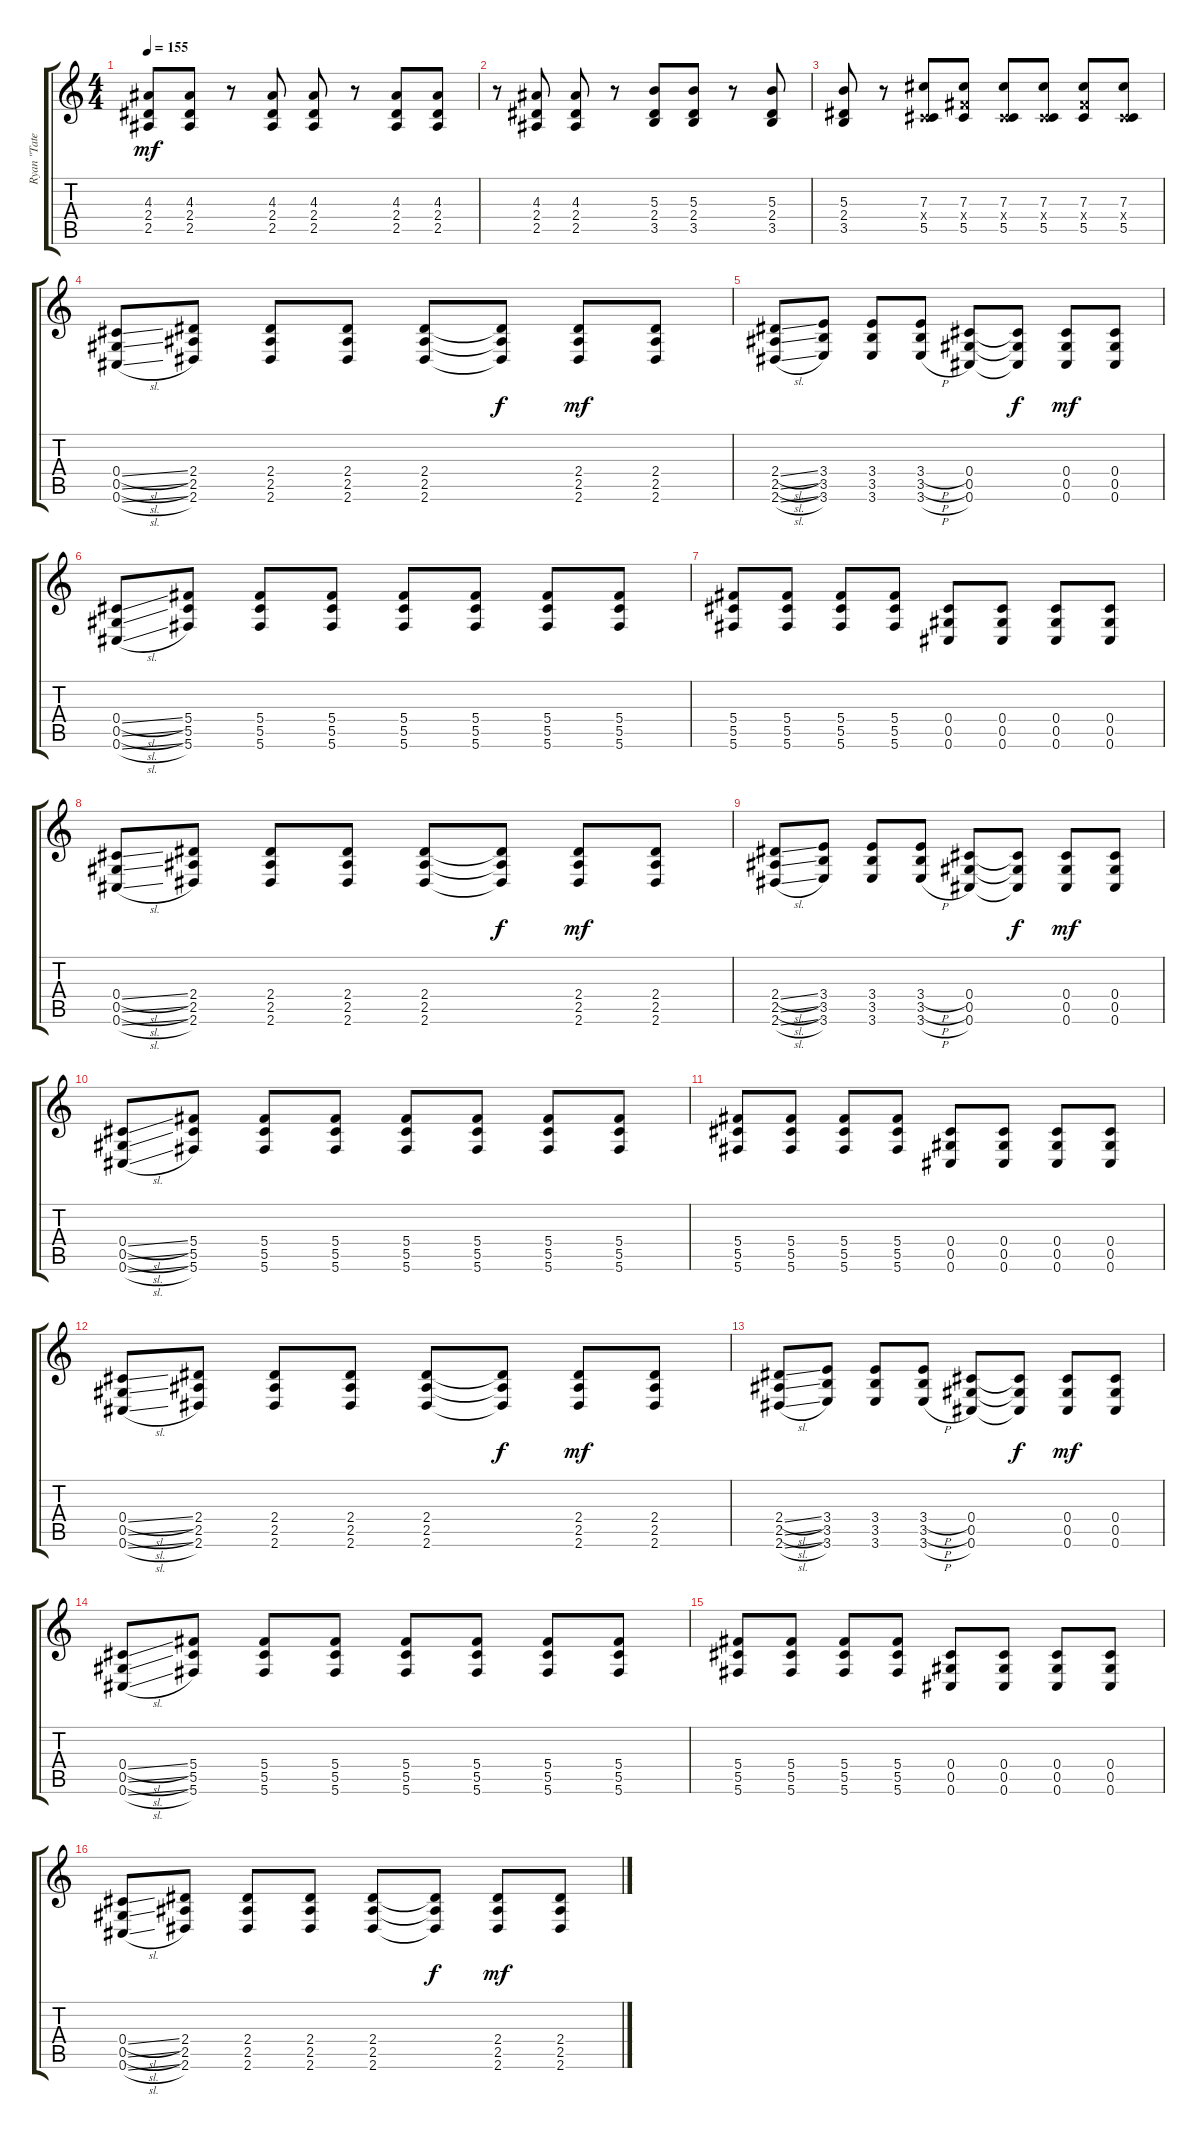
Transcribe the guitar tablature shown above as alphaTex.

\track ("Ryan \"Tater\" Johnson Rhythm" "Ryan \"Tate") {instrument distortionguitar}
\staff {score tabs}
\tuning (Eb4 Bb3 Gb3 Db3 Ab2 Db2) {hide}
\ts (4 4)
\tempo 155
\clef g2
\ks c
(4.3 2.4 2.5).8{dy mf} (4.3 2.4 2.5).8 r.8 (4.3 2.4 2.5).8 (4.3 2.4 2.5).8 r.8 (4.3 2.4 2.5).8 (4.3 2.4 2.5).8 |
r.8 (4.3 2.4 2.5).8 (4.3 2.4 2.5).8 r.8 (5.3 2.4 3.5).8 (5.3 2.4 3.5).8 r.8 (5.3 2.4 3.5).8 |
(5.3 2.4 3.5).8 r.8 (7.3 0.4{x} 5.5).8 (7.3 5.4{x} 5.5).8 (7.3 0.4{x} 5.5).8 (7.3 0.4{x} 5.5).8 (7.3 5.4{x} 5.5).8 (7.3 0.4{x} 5.5).8 |
(0.4{sl} 0.5{sl} 0.6{sl}).8 (2.4 2.5 2.6).8 (2.4 2.5 2.6).8 (2.4 2.5 2.6).8 (2.4 2.5 2.6).8 (2.4{t} 2.5{t} 2.6{t}).8{dy f} (2.4 2.5 2.6).8{dy mf} (2.4 2.5 2.6).8 |
(2.4{sl} 2.5{sl} 2.6{sl}).8 (3.4 3.5 3.6).8 (3.4 3.5 3.6).8 (3.4{h} 3.5{h} 3.6{h}).8 (0.4 0.5 0.6).8 (0.4{t} 0.5{t} 0.6{t}).8{dy f} (0.4 0.5 0.6).8{dy mf} (0.4 0.5 0.6).8 |
(0.4{sl} 0.5{sl} 0.6{sl}).8 (5.4 5.5 5.6).8 (5.4 5.5 5.6).8 (5.4 5.5 5.6).8 (5.4 5.5 5.6).8 (5.4 5.5 5.6).8 (5.4 5.5 5.6).8 (5.4 5.5 5.6).8 |
(5.4 5.5 5.6).8 (5.4 5.5 5.6).8 (5.4 5.5 5.6).8 (5.4 5.5 5.6).8 (0.4 0.5 0.6).8 (0.4 0.5 0.6).8 (0.4 0.5 0.6).8 (0.4 0.5 0.6).8 |
(0.4{sl} 0.5{sl} 0.6{sl}).8 (2.4 2.5 2.6).8 (2.4 2.5 2.6).8 (2.4 2.5 2.6).8 (2.4 2.5 2.6).8 (2.4{t} 2.5{t} 2.6{t}).8{dy f} (2.4 2.5 2.6).8{dy mf} (2.4 2.5 2.6).8 |
(2.4{sl} 2.5{sl} 2.6{sl}).8 (3.4 3.5 3.6).8 (3.4 3.5 3.6).8 (3.4{h} 3.5{h} 3.6{h}).8 (0.4 0.5 0.6).8 (0.4{t} 0.5{t} 0.6{t}).8{dy f} (0.4 0.5 0.6).8{dy mf} (0.4 0.5 0.6).8 |
(0.4{sl} 0.5{sl} 0.6{sl}).8 (5.4 5.5 5.6).8 (5.4 5.5 5.6).8 (5.4 5.5 5.6).8 (5.4 5.5 5.6).8 (5.4 5.5 5.6).8 (5.4 5.5 5.6).8 (5.4 5.5 5.6).8 |
(5.4 5.5 5.6).8 (5.4 5.5 5.6).8 (5.4 5.5 5.6).8 (5.4 5.5 5.6).8 (0.4 0.5 0.6).8 (0.4 0.5 0.6).8 (0.4 0.5 0.6).8 (0.4 0.5 0.6).8 |
(0.4{sl} 0.5{sl} 0.6{sl}).8 (2.4 2.5 2.6).8 (2.4 2.5 2.6).8 (2.4 2.5 2.6).8 (2.4 2.5 2.6).8 (2.4{t} 2.5{t} 2.6{t}).8{dy f} (2.4 2.5 2.6).8{dy mf} (2.4 2.5 2.6).8 |
(2.4{sl} 2.5{sl} 2.6{sl}).8 (3.4 3.5 3.6).8 (3.4 3.5 3.6).8 (3.4{h} 3.5{h} 3.6{h}).8 (0.4 0.5 0.6).8 (0.4{t} 0.5{t} 0.6{t}).8{dy f} (0.4 0.5 0.6).8{dy mf} (0.4 0.5 0.6).8 |
(0.4{sl} 0.5{sl} 0.6{sl}).8 (5.4 5.5 5.6).8 (5.4 5.5 5.6).8 (5.4 5.5 5.6).8 (5.4 5.5 5.6).8 (5.4 5.5 5.6).8 (5.4 5.5 5.6).8 (5.4 5.5 5.6).8 |
(5.4 5.5 5.6).8 (5.4 5.5 5.6).8 (5.4 5.5 5.6).8 (5.4 5.5 5.6).8 (0.4 0.5 0.6).8 (0.4 0.5 0.6).8 (0.4 0.5 0.6).8 (0.4 0.5 0.6).8 |
(0.4{sl} 0.5{sl} 0.6{sl}).8 (2.4 2.5 2.6).8 (2.4 2.5 2.6).8 (2.4 2.5 2.6).8 (2.4 2.5 2.6).8 (2.4{t} 2.5{t} 2.6{t}).8{dy f} (2.4 2.5 2.6).8{dy mf} (2.4 2.5 2.6).8
